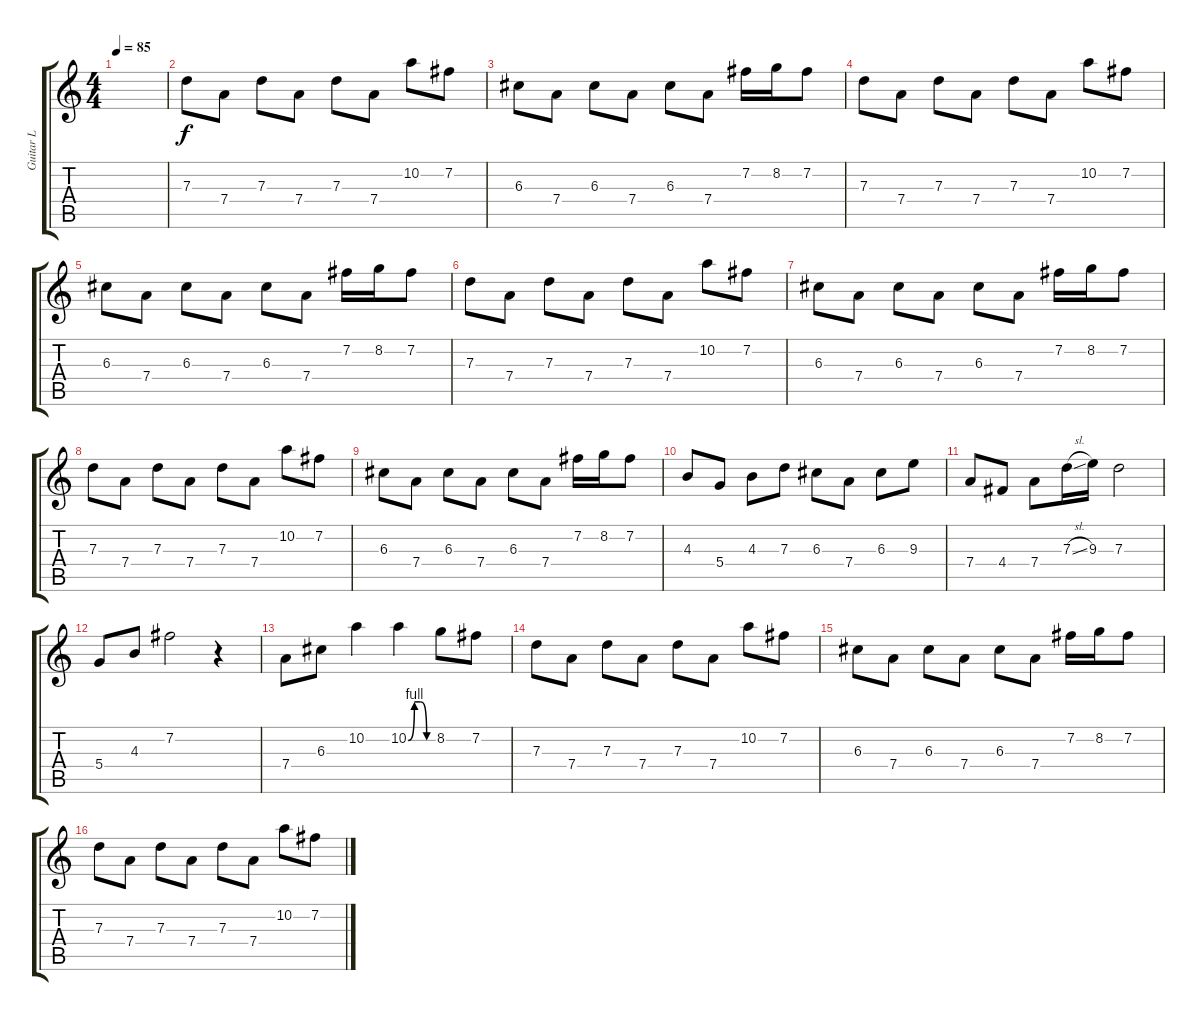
\track ("Guitar L" "Guitar L") {instrument electricguitarjazz}
\staff {score tabs}
\tuning (E4 B3 G3 D3 A2 E2) {hide}
\ts (4 4)
\tempo 85
\clef g2
\ks c
|
7.3.8 7.4.8 7.3.8 7.4.8 7.3.8 7.4.8 10.2.8 7.2.8 |
6.3.8 7.4.8 6.3.8 7.4.8 6.3.8 7.4.8 7.2.16 8.2.16 7.2.8 |
7.3.8 7.4.8 7.3.8 7.4.8 7.3.8 7.4.8 10.2.8 7.2.8 |
6.3.8 7.4.8 6.3.8 7.4.8 6.3.8 7.4.8 7.2.16 8.2.16 7.2.8 |
7.3.8 7.4.8 7.3.8 7.4.8 7.3.8 7.4.8 10.2.8 7.2.8 |
6.3.8 7.4.8 6.3.8 7.4.8 6.3.8 7.4.8 7.2.16 8.2.16 7.2.8 |
7.3.8 7.4.8 7.3.8 7.4.8 7.3.8 7.4.8 10.2.8 7.2.8 |
6.3.8 7.4.8 6.3.8 7.4.8 6.3.8 7.4.8 7.2.16 8.2.16 7.2.8 |
4.3.8 5.4.8 4.3.8 7.3.8 6.3.8 7.4.8 6.3.8 9.3.8 |
7.4.8 4.4.8 7.4.8 7.3{sl}.16 9.3.16 7.3.2 |
5.4.8 4.3.8 7.2.2 r.4 |
7.4.8 6.3.8 10.2.4 10.2{be (custom 0 0 15 4 30 4 45 0 60 0)}.4 8.2.8 7.2.8 |
7.3.8 7.4.8 7.3.8 7.4.8 7.3.8 7.4.8 10.2.8 7.2.8 |
6.3.8 7.4.8 6.3.8 7.4.8 6.3.8 7.4.8 7.2.16 8.2.16 7.2.8 |
7.3.8 7.4.8 7.3.8 7.4.8 7.3.8 7.4.8 10.2.8 7.2.8
